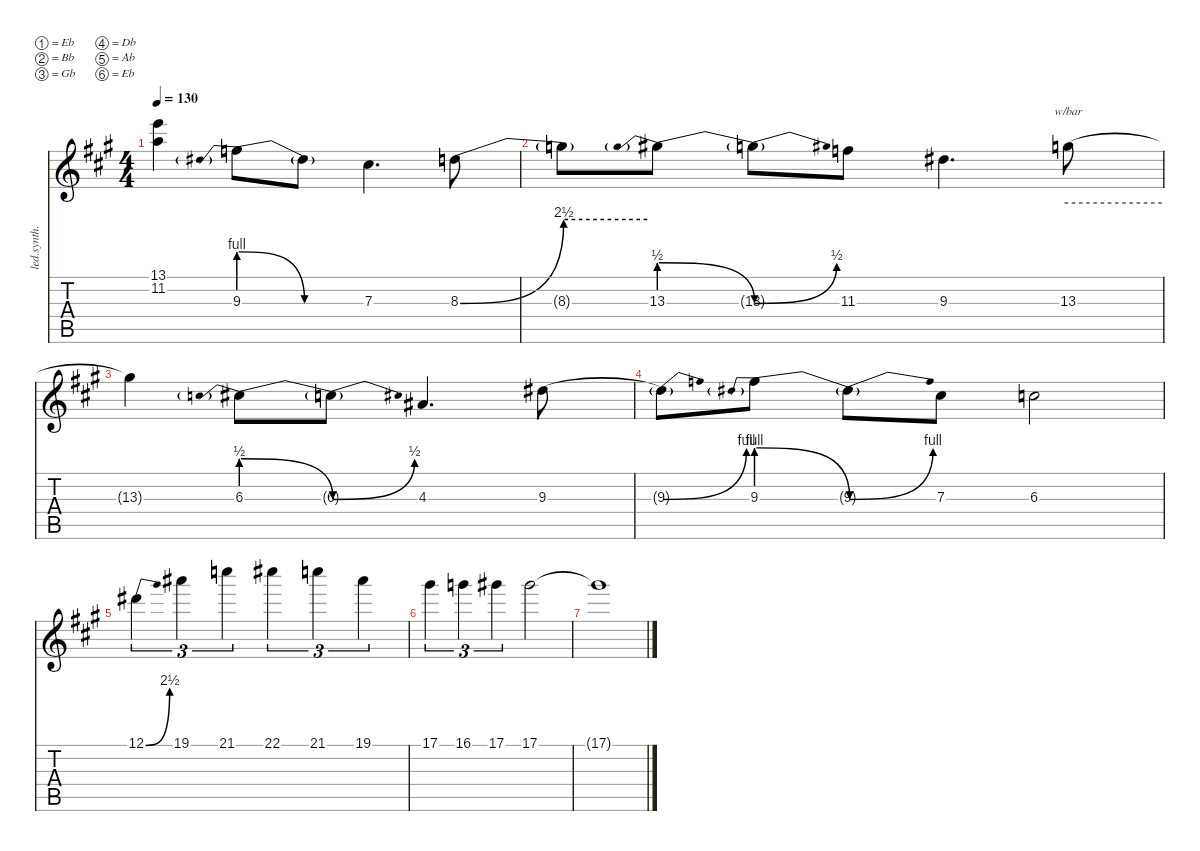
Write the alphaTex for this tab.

\defaultSystemsLayout 4
\hideDynamics
\bracketExtendMode nobrackets
\track ("Synth 1" "led.synth.") {mute instrument lead2sawtooth}
\staff {score tabs}
\tuning (Eb5 Bb4 Gb4 Db4 Ab3 Eb3)
\ts (4 4)
\tempo 130
\clef g2
\ks a
(13.1{t acc forcenatural} 11.2{t acc forcenatural}).4{dy f} 9.3{be (prebendrelease 0 4 60 0)}.8 9.3{be (hold 0 0 60 0) t acc #}.8 7.3{acc #}.4{d} 8.3{be (bend 0 0 60 10) acc forcenatural}.8 |
8.3{be (hold 0 10 60 10) t}.8 13.3{be (prebendrelease 0 2 60 0)}.8 13.3{be (bend 0 0 60 2) t acc forcenatural}.8 11.3{acc forcenatural}.8 9.3{acc #}.4{d} 13.3{acc forcenatural}.8{tbe (hold default 0 0 60 0)} |
13.3{t acc forcenatural}.4 6.3{be (prebendrelease 0 2 60 0)}.8 6.3{be (bend 0 0 60 2) t acc forcenatural}.8 4.3{acc #}.4{d} 9.3{be (hold 0 0 60 0) acc #}.8 |
9.3{be (bend 0 0 60 4) t acc #}.8 9.3{be (prebendrelease 0 4 60 0)}.8 9.3{be (bend 0 0 60 4) t acc #}.8 7.3{acc #}.8 6.3{acc forcenatural}.2 |
12.1{be (bend 0 0 11.0000004 10) acc #}.4{tu (3 2)} 19.1{acc #}.4{tu (3 2)} 21.1{acc forcenatural}.4{tu (3 2)} 22.1{acc #}.4{tu (3 2)} 21.1{acc forcenatural}.4{tu (3 2)} 19.1{acc #}.4{tu (3 2)} |
17.1{acc #}.4{tu (3 2)} 16.1{acc forcenatural}.4{tu (3 2)} 17.1{acc #}.4{tu (3 2)} 17.1{acc #}.2 |
17.1{t acc #}.1
